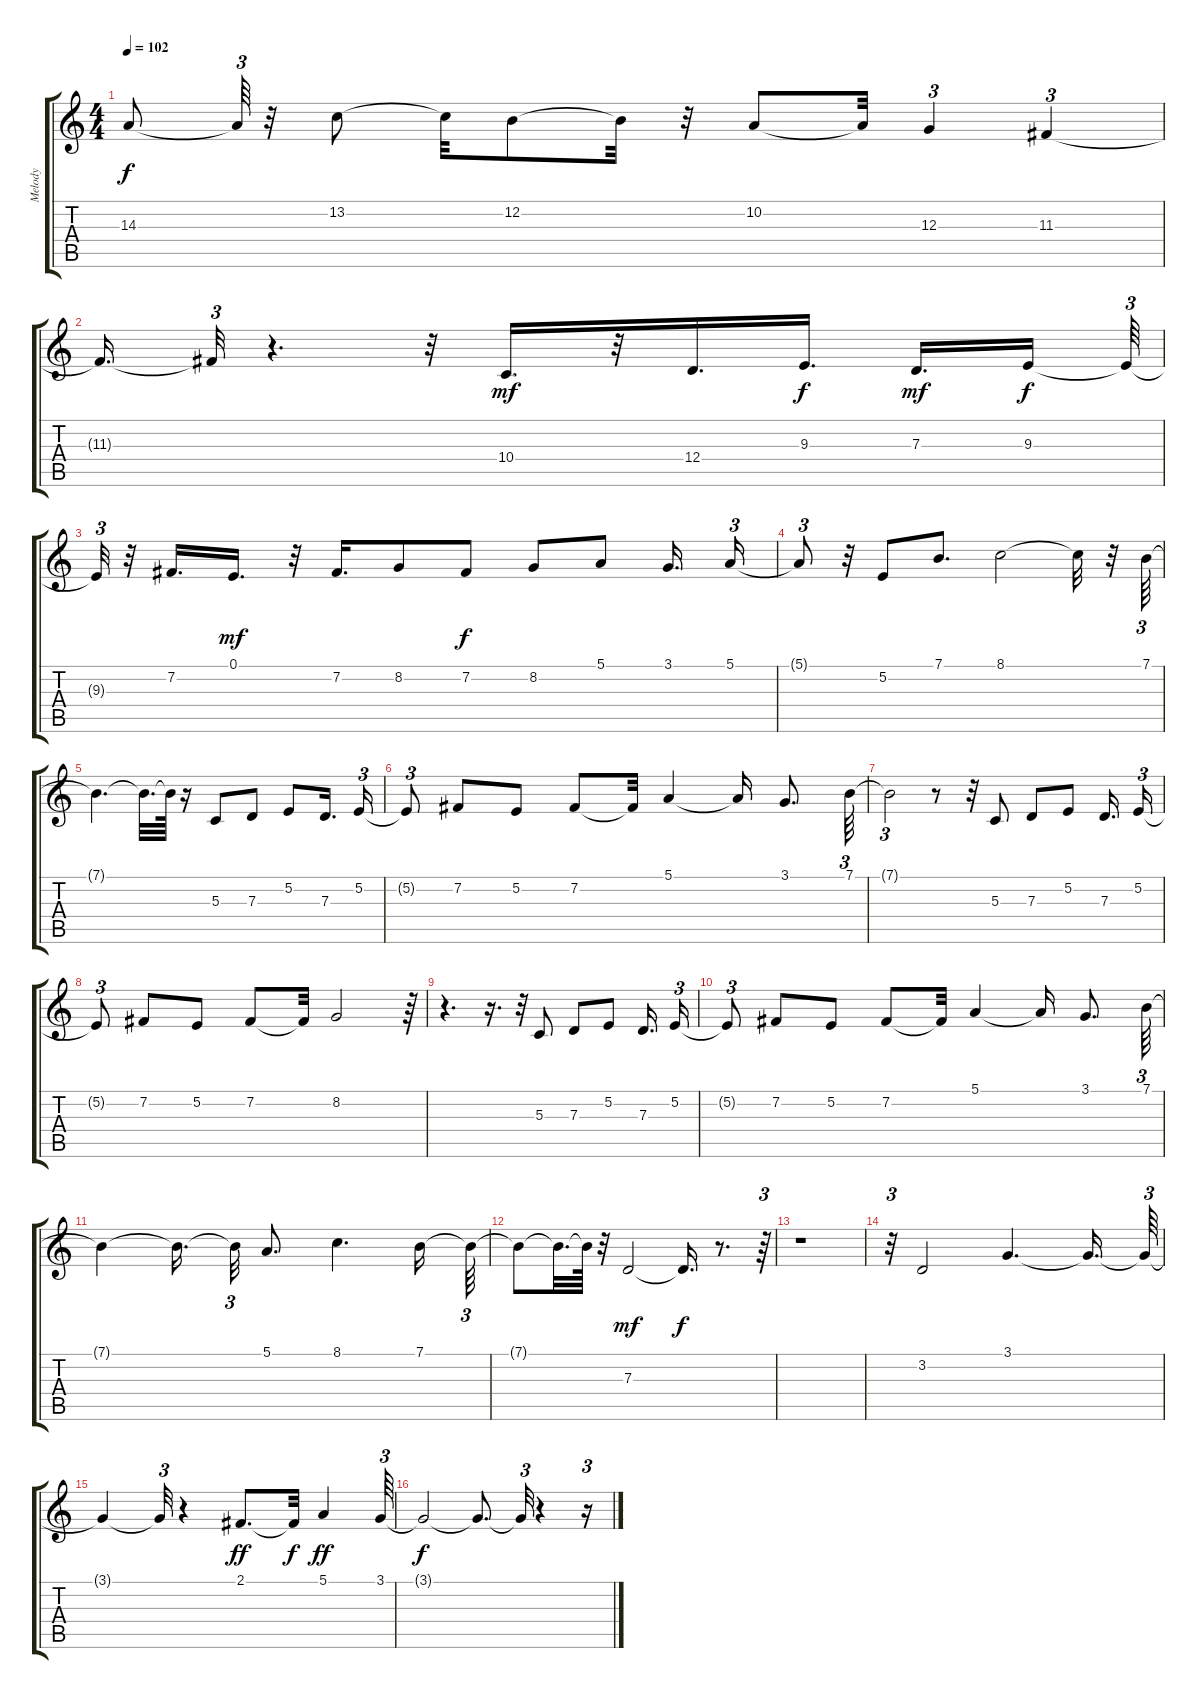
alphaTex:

\track ("Melody  " "Melody  ") {instrument lead3calliope}
\staff {score tabs}
\tuning (E4 B3 G3 D3 A2 E2) {hide}
\ts (4 4)
\tempo 102
\clef g2
\ks c
14.3{t}.8{dy f} 14.3{t}.64{tu (3 2)} r.32 13.2.8 13.2{t}.32 12.2.8 12.2{t}.32 r.32 10.2.8 10.2{t}.32 12.3.4{tu (3 2)} 11.3.4{tu (3 2)} |
11.3{t}.16{d} 11.3{t}.32{tu (3 2)} r.4{d} r.32 10.4.16{d dy mf} r.32 12.4.16{d} 9.3.16{d dy f} 7.3.16{d dy mf} 9.3.16{dy f beam splitsecondary} 9.3{t}.64{tu (3 2)} |
9.3{t}.32{tu (3 2)} r.32 7.2.16{d} 0.1.16{d dy mf} r.32 7.2.16{d} 8.2.8 7.2.8{dy f} 8.2.8 5.1.8 3.1.16{d} 5.1.16{tu (3 2)} |
5.1{t}.8{tu (3 2)} r.32 5.2.8 7.1.8{d} 8.1.2 8.1{t}.32 r.32 7.1.64{tu (3 2)} |
7.1{t}.4{d} 7.1{t}.32{d} 7.1{t}.64 r.16 5.3.8 7.3.8 5.2.8 7.3.16{d} 5.2.16{tu (3 2)} |
5.2{t}.8{tu (3 2)} 7.2.8 5.2.8 7.2.8 7.2{t}.32 5.1.4 5.1{t}.16 3.1.8{d} 7.1.64{tu (3 2)} |
7.1{t}.2{tu (3 2)} r.8 r.32 5.3.8 7.3.8 5.2.8 7.3.16{d} 5.2.16{tu (3 2)} |
5.2{t}.8{tu (3 2)} 7.2.8 5.2.8 7.2.8 7.2{t}.32 8.2.2 r.64{tu (3 2)} |
r.4{d} r.16{d} r.32{tu (3 2)} 5.3.8 7.3.8 5.2.8 7.3.16{d} 5.2.16{tu (3 2)} |
5.2{t}.8{tu (3 2)} 7.2.8 5.2.8 7.2.8 7.2{t}.32 5.1.4 5.1{t}.16 3.1.8{d} 7.1.64{tu (3 2)} |
7.1{t}.4 7.1{t}.16{d beam splitsecondary} 7.1{t}.32{tu (3 2)} 5.1.8{d} 8.1.4{d} 7.1.16 7.1{t}.64{tu (3 2)} |
7.1{t}.8 7.1{t}.32{d} 7.1{t}.64 r.32 7.3.2{dy mf} 7.3{t}.16{d dy f} r.8{d} r.64{tu (3 2)} |
r.1 |
r.32{tu (3 2)} 3.2.2 3.1.4{d} 3.1{t}.16{d} 3.1{t}.64{tu (3 2)} |
3.1{t}.4 3.1{t}.32{tu (3 2)} r.4 2.1.8{d dy ff} 2.1{t}.32{dy f} 5.1.4{dy ff} 3.1.64{tu (3 2)} |
3.1{t}.2{dy f} 3.1{t}.8{d} 3.1{t}.32{tu (3 2)} r.4 r.16{tu (3 2)}
